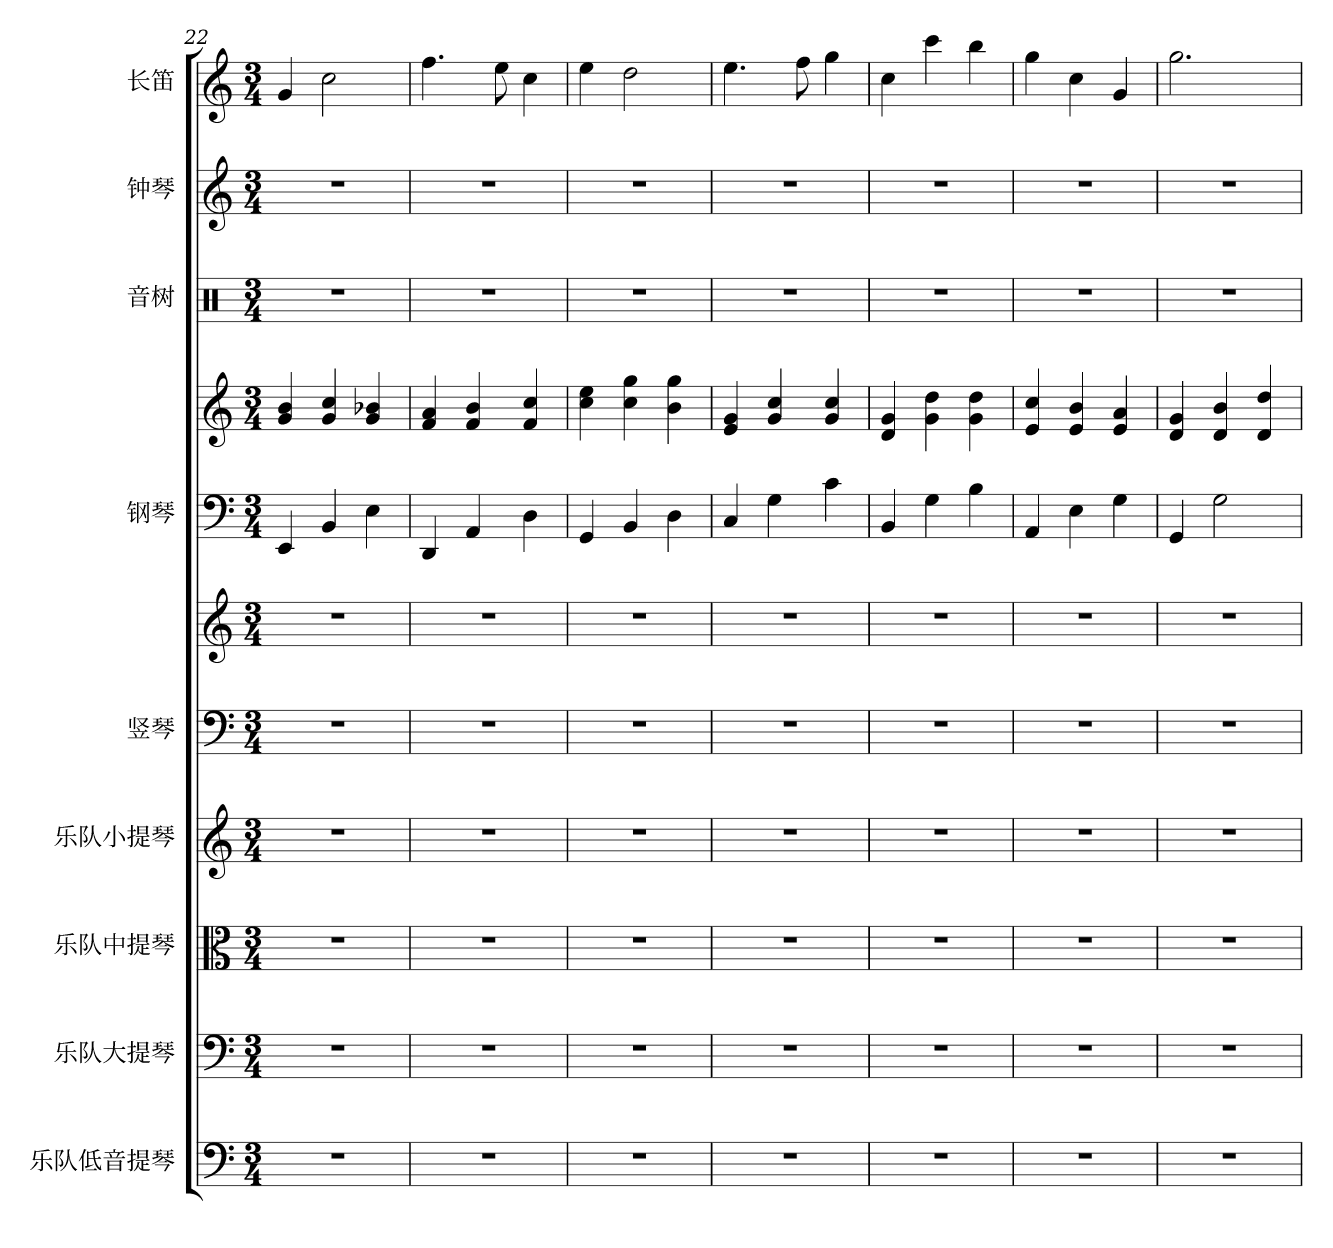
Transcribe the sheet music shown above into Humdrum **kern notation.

**kern	**kern	**kern	**kern	**kern	**kern	**kern	**kern	**kern	**kern	**kern
*part9	*part8	*part7	*part6	*part5	*part5	*part4	*part4	*part3	*part2	*part1
*staff11	*staff10	*staff9	*staff8	*staff7	*staff6	*staff5	*staff4	*staff3	*staff2	*staff1
*I"乐队低音提琴	*I"乐队大提琴	*I"乐队中提琴	*I"乐队小提琴	*I"竖琴	*	*I"钢琴	*	*I"音树	*I"钟琴	*I"长笛
*clefF4	*clefF4	*clefC3	*clefG2	*clefF4	*clefG2	*clefF4	*clefG2	*clefX	*clefG2	*clefG2
*ITrd7c12	*	*	*	*	*	*	*	*	*ITrd-14c-24	*
*k[]	*k[]	*k[]	*k[]	*k[]	*k[]	*k[]	*k[]	*k[]	*k[]	*k[]
*M3/4	*M3/4	*M3/4	*M3/4	*M3/4	*M3/4	*M3/4	*M3/4	*M3/4	*M3/4	*M3/4
=22	=22	=22	=22	=22	=22	=22	=22	=22	=22	=22
2.r	2.r	2.r	2.r	2.r	2.r	4EE/	4g/ 4b/	2.r	2.r	4g/
.	.	.	.	.	.	4BB/	4g/ 4cc/	.	.	2cc\
.	.	.	.	.	.	4E\	4g/ 4b-X/	.	.	.
=23	=23	=23	=23	=23	=23	=23	=23	=23	=23	=23
2.r	2.r	2.r	2.r	2.r	2.r	4DD/	4f/ 4a/	2.r	2.r	4.ff\
.	.	.	.	.	.	4AA/	4f/ 4b/	.	.	.
.	.	.	.	.	.	.	.	.	.	8ee\
.	.	.	.	.	.	4D\	4f/ 4cc/	.	.	4cc\
=24	=24	=24	=24	=24	=24	=24	=24	=24	=24	=24
2.r	2.r	2.r	2.r	2.r	2.r	4GG/	4cc\ 4ee\	2.r	2.r	4ee\
.	.	.	.	.	.	4BB/	4cc\ 4gg\	.	.	2dd\
.	.	.	.	.	.	4D\	4b\ 4gg\	.	.	.
=25	=25	=25	=25	=25	=25	=25	=25	=25	=25	=25
2.r	2.r	2.r	2.r	2.r	2.r	4C/	4e/ 4g/	2.r	2.r	4.ee\
.	.	.	.	.	.	4G\	4g/ 4cc/	.	.	.
.	.	.	.	.	.	.	.	.	.	8ff\
.	.	.	.	.	.	4c\	4g/ 4cc/	.	.	4gg\
=26	=26	=26	=26	=26	=26	=26	=26	=26	=26	=26
2.r	2.r	2.r	2.r	2.r	2.r	4BB/	4d/ 4g/	2.r	2.r	4cc\
.	.	.	.	.	.	4G\	4g\ 4dd\	.	.	4ccc\
.	.	.	.	.	.	4B\	4g\ 4dd\	.	.	4bb\
=27	=27	=27	=27	=27	=27	=27	=27	=27	=27	=27
2.r	2.r	2.r	2.r	2.r	2.r	4AA/	4e/ 4cc/	2.r	2.r	4gg\
.	.	.	.	.	.	4E\	4e/ 4b/	.	.	4cc\
.	.	.	.	.	.	4G\	4e/ 4a/	.	.	4g/
!!LO:PB:g=z
=28	=28	=28	=28	=28	=28	=28	=28	=28	=28	=28
2.r	2.r	2.r	2.r	2.r	2.r	4GG/	4d/ 4g/	2.r	2.r	2.gg\
.	.	.	.	.	.	2G\	4d/ 4b/	.	.	.
.	.	.	.	.	.	.	4d/ 4dd/	.	.	.
=	=	=	=	=	=	=	=	=	=	=
*-	*-	*-	*-	*-	*-	*-	*-	*-	*-	*-
